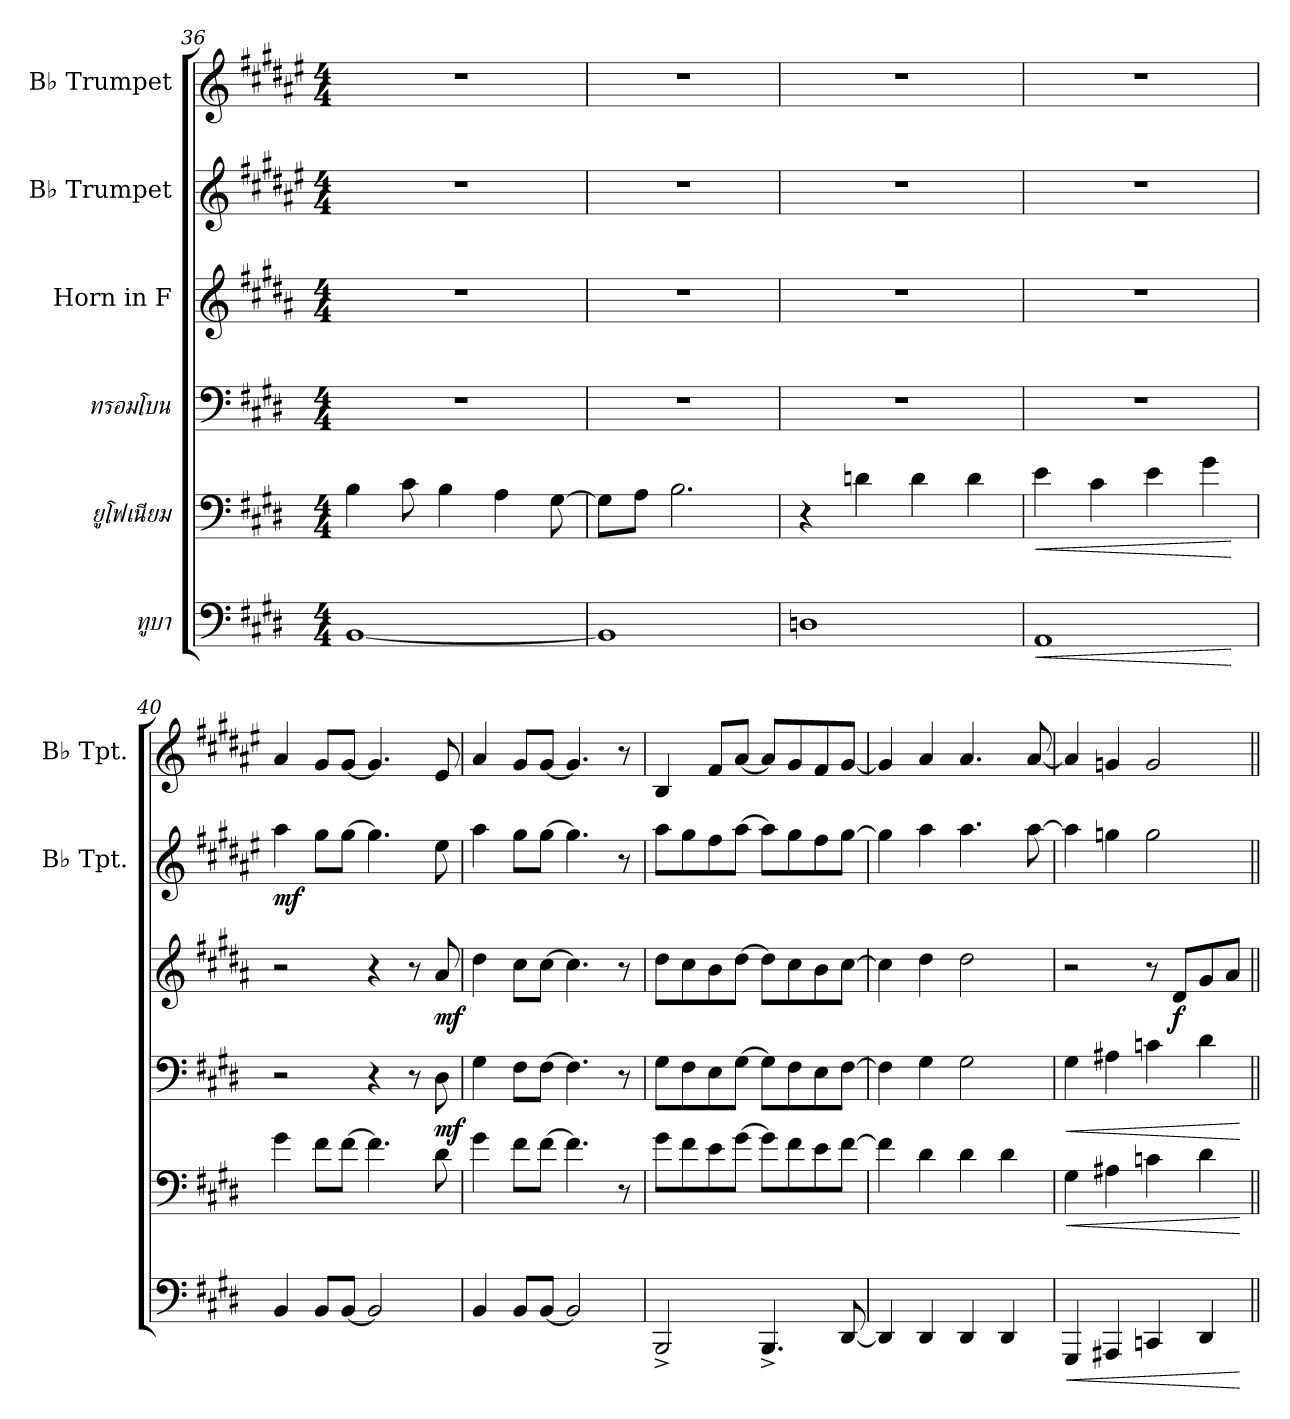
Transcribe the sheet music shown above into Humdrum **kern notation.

**kern	**dynam	**kern	**dynam	**kern	**dynam	**kern	**dynam	**kern	**dynam	**kern
*part6	*part6	*part5	*part5	*part4	*part4	*part3	*part3	*part2	*part2	*part1
*staff6	*staff6	*staff5	*staff5	*staff4	*staff4	*staff3	*staff3	*staff2	*staff2	*staff1
*I"ทูบา	*	*I"ยูโฟเนียม	*	*I"ทรอมโบน	*	*I"Horn in F	*	*I"B♭ Trumpet	*	*I"B♭ Trumpet
*	*	*	*	*	*	*	*	*I'B♭ Tpt.	*	*I'B♭ Tpt.
*clefF4	*	*clefF4	*	*clefF4	*	*clefG2	*	*clefG2	*	*clefG2
*	*	*	*	*	*	*ITrd4c7	*	*ITrd1c2	*	*ITrd1c2
*k[f#c#g#d#]	*	*k[f#c#g#d#]	*	*k[f#c#g#d#]	*	*k[f#c#g#d#]	*	*k[f#c#g#d#]	*	*k[f#c#g#d#]
*M4/4	*	*M4/4	*	*M4/4	*	*M4/4	*	*M4/4	*	*M4/4
=36	=36	=36	=36	=36	=36	=36	=36	=36	=36	=36
[1BB	.	4B\	.	1r	.	1r	.	1r	.	1r
.	.	8c#\	.	.	.	.	.	.	.	.
.	.	4B\	.	.	.	.	.	.	.	.
.	.	4A\	.	.	.	.	.	.	.	.
.	.	[8G#\	.	.	.	.	.	.	.	.
=37	=37	=37	=37	=37	=37	=37	=37	=37	=37	=37
1BB]	.	8G#\L]	.	1r	.	1r	.	1r	.	1r
.	.	8A\J	.	.	.	.	.	.	.	.
.	.	2.B\	.	.	.	.	.	.	.	.
=38	=38	=38	=38	=38	=38	=38	=38	=38	=38	=38
1Dn	.	4r	.	1r	.	1r	.	1r	.	1r
.	.	4dn\	.	.	.	.	.	.	.	.
.	.	4d\	.	.	.	.	.	.	.	.
.	.	4d\	.	.	.	.	.	.	.	.
=39	=39	=39	=39	=39	=39	=39	=39	=39	=39	=39
!	!LO:HP:b	!	!LO:HP:b	!	!	!	!	!	!	!
1AA	<	4e\	<	1r	.	1r	.	1r	.	1r
.	.	4c#\	.	.	.	.	.	.	.	.
.	.	4e\	.	.	.	.	.	.	.	.
.	.	4g#\	.	.	.	.	.	.	.	.
.	[	.	[	.	.	.	.	.	.	.
!!LO:PB:g=z
=40	=40	=40	=40	=40	=40	=40	=40	=40	=40	=40
!	!	!	!	!	!	!	!	!	!LO:DY:b	!
4BB/	.	4g#\	.	2r	.	2r	.	4gg#\	mf	4g#/
8BB/L	.	8f#\L	.	.	.	.	.	8ff#\L	.	8f#/L
[8BB/J	.	[8f#\J	.	.	.	.	.	[8ff#\J	.	[8f#/J
2BB/]	.	4.f#\]	.	4r	.	4r	.	4.ff#\]	.	4.f#/]
.	.	.	.	8r	.	8r	.	.	.	.
!	!	!	!	!	!LO:DY:b	!	!LO:DY:b	!	!	!
.	.	8d#\	.	8D#\	mf	8d#/	mf	8dd#\	.	8d#/
=41	=41	=41	=41	=41	=41	=41	=41	=41	=41	=41
4BB/	.	4g#\	.	4G#\	.	4g#\	.	4gg#\	.	4g#/
8BB/L	.	8f#\L	.	8F#\L	.	8f#\L	.	8ff#\L	.	8f#/L
[8BB/J	.	[8f#\J	.	[8F#\J	.	[8f#\J	.	[8ff#\J	.	[8f#/J
2BB/]	.	4.f#\]	.	4.F#\]	.	4.f#\]	.	4.ff#\]	.	4.f#/]
.	.	8r	.	8r	.	8r	.	8r	.	8r
=42	=42	=42	=42	=42	=42	=42	=42	=42	=42	=42
2BBB^/	.	8g#\L	.	8G#\L	.	8g#\L	.	8gg#\L	.	4A/
.	.	8f#\	.	8F#\	.	8f#\	.	8ff#\	.	.
.	.	8e\	.	8E\	.	8e\	.	8ee\	.	8e/L
.	.	[8g#\J	.	[8G#\J	.	[8g#\J	.	[8gg#\J	.	[8g#/J
4.BBB^/	.	8g#\L]	.	8G#\L]	.	8g#\L]	.	8gg#\L]	.	8g#/L]
.	.	8f#\	.	8F#\	.	8f#\	.	8ff#\	.	8f#/
.	.	8e\	.	8E\	.	8e\	.	8ee\	.	8e/
[8DD#/	.	[8f#\J	.	[8F#\J	.	[8f#\J	.	[8ff#\J	.	[8f#/J
=43	=43	=43	=43	=43	=43	=43	=43	=43	=43	=43
4DD#/]	.	4f#\]	.	4F#\]	.	4f#\]	.	4ff#\]	.	4f#/]
4DD#/	.	4d#\	.	4G#\	.	4g#\	.	4gg#\	.	4g#/
4DD#/	.	4d#\	.	2G#\	.	2g#\	.	4.gg#\	.	4.g#/
4DD#/	.	4d#\	.	.	.	.	.	.	.	.
.	.	.	.	.	.	.	.	[8gg#\	.	[8g#/
!!LO:LB:g=z
=44	=44	=44	=44	=44	=44	=44	=44	=44	=44	=44
!	!LO:HP:b	!	!LO:HP:b	!	!LO:HP:b	!	!	!	!	!
4GGG#/	<	4G#\	<	4G#\	<	2r	.	4gg#\]	.	4g#/]
4AAA#X/	.	4A#X\	.	4A#X\	.	.	.	4ffn\	.	4fn/
4CCn/	.	4cn\	.	4cn\	.	8r	.	2ff\	.	2f/
!	!	!	!	!	!	!	!LO:DY:b	!	!	!
.	.	.	.	.	.	8G#/L	f	.	.	.
4DD#/	.	4d#\	.	4d#\	.	8c#/	.	.	.	.
.	.	.	.	.	.	8d#/J	.	.	.	.
.	[	.	[	.	[	.	.	.	.	.
=||	=||	=||	=||	=||	=||	=||	=||	=||	=||	=||
*-	*-	*-	*-	*-	*-	*-	*-	*-	*-	*-
